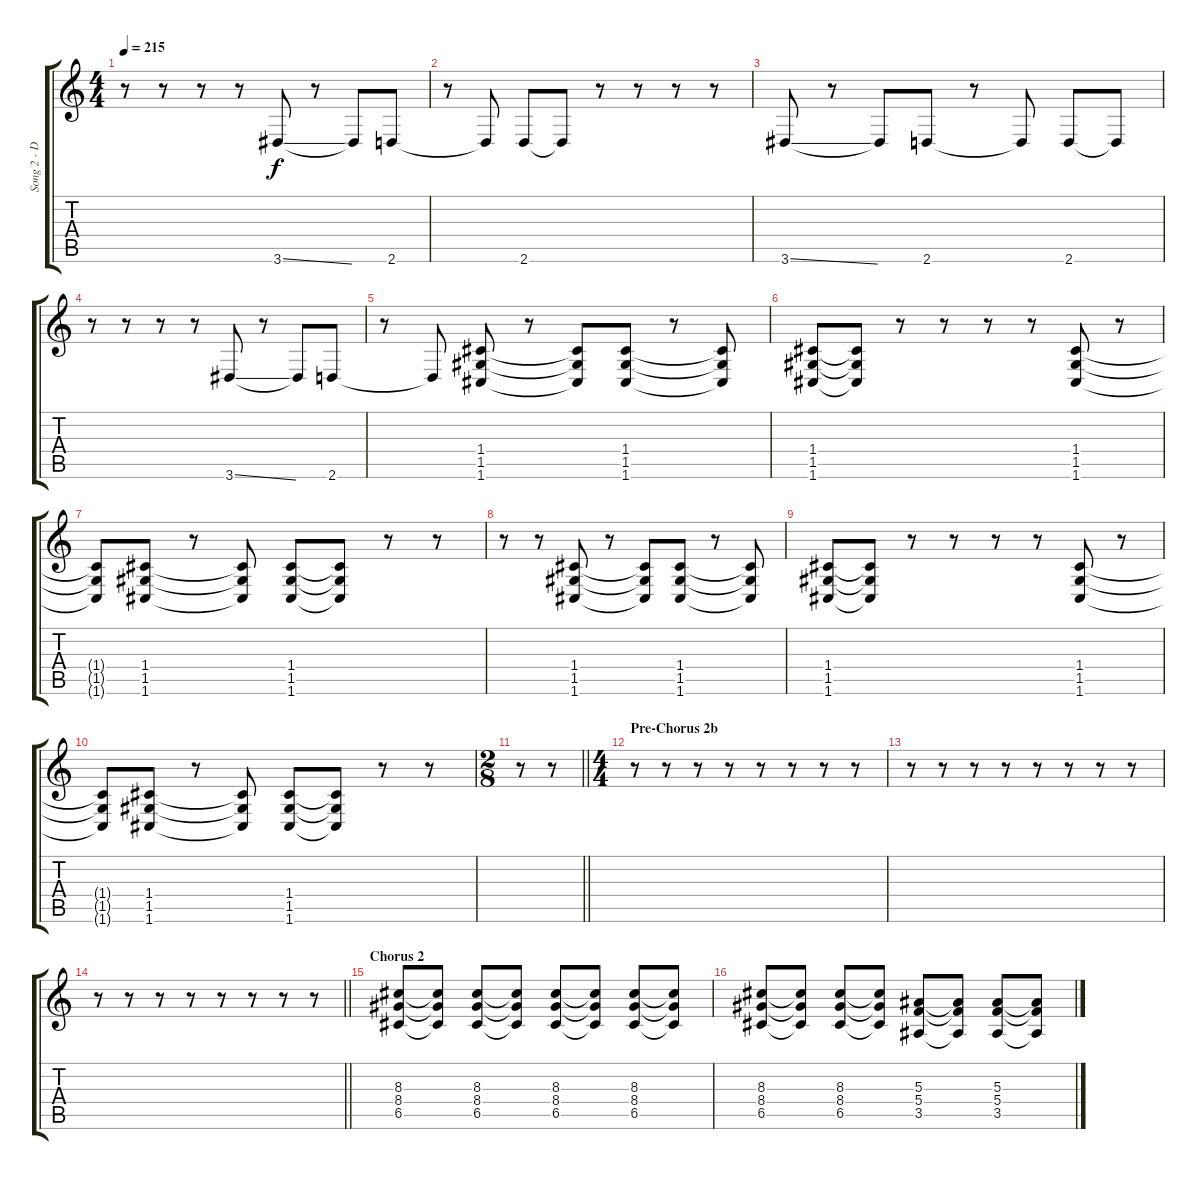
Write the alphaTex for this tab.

\track ("Song 2 - Distortion" "Song 2 - D") {instrument distortionguitar}
\staff {score tabs}
\tuning (D4 A3 F3 C3 G2 C2) {hide}
\ts (4 4)
\tempo 215
\clef g2
\ks c
r.8{dy f} r.8 r.8 r.8 3.6{ss}.8 r.8 3.6{t}.8 2.6.8 |
r.8 2.6{t}.8 2.6.8 2.6{t}.8 r.8 r.8 r.8 r.8 |
3.6{ss}.8 r.8 3.6{t}.8 2.6.8 r.8 2.6{t}.8 2.6.8 2.6{t}.8 |
r.8 r.8 r.8 r.8 3.6{ss}.8 r.8 3.6{t}.8 2.6.8 |
r.8 2.6{t}.8 (1.4 1.5 1.6).8 r.8 (1.4{t} 1.5{t} 1.6{t}).8 (1.4 1.5 1.6).8 r.8 (1.4{t} 1.5{t} 1.6{t}).8 |
(1.4 1.5 1.6).8 (1.4{t} 1.5{t} 1.6{t}).8 r.8 r.8 r.8 r.8 (1.4 1.5 1.6).8 r.8 |
(1.4{t} 1.5{t} 1.6{t}).8 (1.4 1.5 1.6).8 r.8 (1.4{t} 1.5{t} 1.6{t}).8 (1.4 1.5 1.6).8 (1.4{t} 1.5{t} 1.6{t}).8 r.8 r.8 |
r.8 r.8 (1.4 1.5 1.6).8 r.8 (1.4{t} 1.5{t} 1.6{t}).8 (1.4 1.5 1.6).8 r.8 (1.4{t} 1.5{t} 1.6{t}).8 |
(1.4 1.5 1.6).8 (1.4{t} 1.5{t} 1.6{t}).8 r.8 r.8 r.8 r.8 (1.4 1.5 1.6).8 r.8 |
(1.4{t} 1.5{t} 1.6{t}).8 (1.4 1.5 1.6).8 r.8 (1.4{t} 1.5{t} 1.6{t}).8 (1.4 1.5 1.6).8 (1.4{t} 1.5{t} 1.6{t}).8 r.8 r.8 |
\ts (2 8)
\barLineRight lightlight
r.8 r.8 |
\ts (4 4)
\section ("" "Pre-Chorus 2b")
r.8 r.8 r.8 r.8 r.8 r.8 r.8 r.8 |
r.8 r.8 r.8 r.8 r.8 r.8 r.8 r.8 |
\barLineRight lightlight
r.8 r.8 r.8 r.8 r.8 r.8 r.8 r.8 |
\section ("" "Chorus 2")
(8.3 8.4 6.5).8 (8.3{t} 8.4{t} 6.5{t}).8 (8.3 8.4 6.5).8 (8.3{t} 8.4{t} 6.5{t}).8 (8.3 8.4 6.5).8 (8.3{t} 8.4{t} 6.5{t}).8 (8.3 8.4 6.5).8 (8.3{t} 8.4{t} 6.5{t}).8 |
(8.3 8.4 6.5).8 (8.3{t} 8.4{t} 6.5{t}).8 (8.3 8.4 6.5).8 (8.3{t} 8.4{t} 6.5{t}).8 (5.3 5.4 3.5).8 (5.3{t} 5.4{t} 3.5{t}).8 (5.3 5.4 3.5).8 (5.3{t} 5.4{t} 3.5{t}).8
